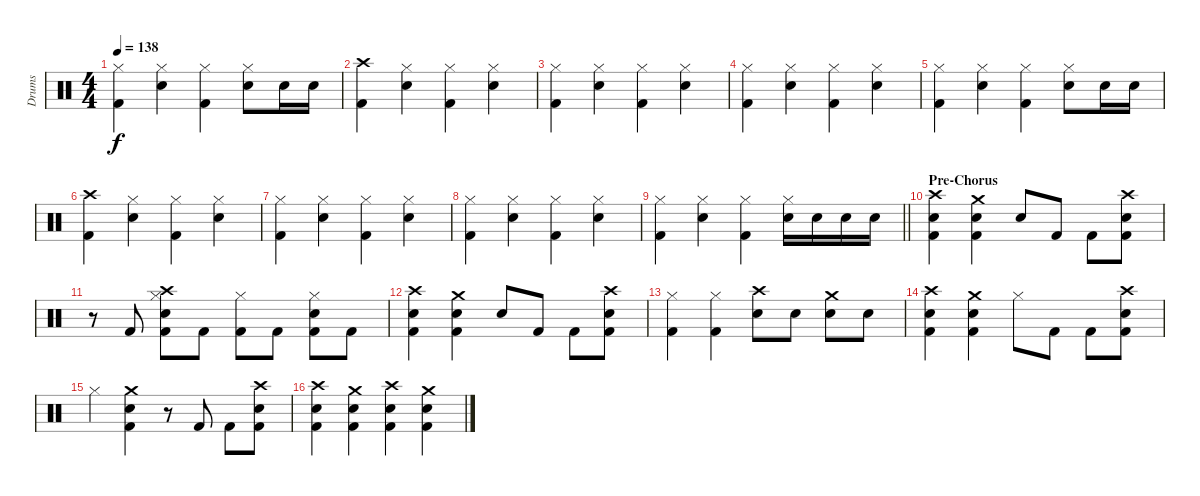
\track ("Drums" "Drums") {instrument percussion}
\staff {score}
\articulation defaults
\ts (4 4)
\tempo 138
\clef neutral
\ks c
("Hi-Hat (closed)" "Kick (hit) 2").4{dy f} ("Snare (hit) 2" "Hi-Hat (closed)").4 ("Hi-Hat (closed)" "Kick (hit) 2").4 ("Snare (hit) 2" "Hi-Hat (closed)").8 "Snare (hit) 2".16 "Snare (hit) 2".16 |
("Crash high (hit)" "Kick (hit) 2").4 ("Snare (hit) 2" "Hi-Hat (closed)").4 ("Hi-Hat (closed)" "Kick (hit) 2").4 ("Snare (hit) 2" "Hi-Hat (closed)").4 |
("Hi-Hat (closed)" "Kick (hit) 2").4 ("Snare (hit) 2" "Hi-Hat (closed)").4 ("Hi-Hat (closed)" "Kick (hit) 2").4 ("Snare (hit) 2" "Hi-Hat (closed)").4 |
("Hi-Hat (closed)" "Kick (hit) 2").4 ("Snare (hit) 2" "Hi-Hat (closed)").4 ("Hi-Hat (closed)" "Kick (hit) 2").4 ("Snare (hit) 2" "Hi-Hat (closed)").4 |
("Hi-Hat (closed)" "Kick (hit) 2").4 ("Snare (hit) 2" "Hi-Hat (closed)").4 ("Hi-Hat (closed)" "Kick (hit) 2").4 ("Snare (hit) 2" "Hi-Hat (closed)").8 "Snare (hit) 2".16 "Snare (hit) 2".16 |
("Crash high (hit)" "Kick (hit) 2").4 ("Snare (hit) 2" "Hi-Hat (closed)").4 ("Hi-Hat (closed)" "Kick (hit) 2").4 ("Snare (hit) 2" "Hi-Hat (closed)").4 |
("Hi-Hat (closed)" "Kick (hit) 2").4 ("Snare (hit) 2" "Hi-Hat (closed)").4 ("Hi-Hat (closed)" "Kick (hit) 2").4 ("Snare (hit) 2" "Hi-Hat (closed)").4 |
("Hi-Hat (closed)" "Kick (hit) 2").4 ("Snare (hit) 2" "Hi-Hat (closed)").4 ("Hi-Hat (closed)" "Kick (hit) 2").4 ("Snare (hit) 2" "Hi-Hat (closed)").4 |
\barLineRight lightlight
("Hi-Hat (closed)" "Kick (hit) 2").4 ("Snare (hit) 2" "Hi-Hat (closed)").4 ("Hi-Hat (closed)" "Kick (hit) 2").4 ("Snare (hit) 2" "Hi-Hat (closed)").16 "Snare (hit) 2".16 "Snare (hit) 2".16 "Snare (hit) 2".16 |
\section ("" "Pre-Chorus")
("Crash high (hit)" "Snare (hit) 2" "Kick (hit) 2").4 ("Crash medium (hit)" "Snare (hit) 2" "Kick (hit) 2").4 "Snare (hit) 2".8 "Kick (hit) 2".8 "Kick (hit) 2".8 ("Crash high (hit)" "Snare (hit) 2" "Kick (hit) 2").8 |
r.8 "Kick (hit) 2".8 ("Crash high (hit)" "Snare (hit) 2" "Hi-Hat (closed)" "Kick (hit) 2").8 "Kick (hit) 2".8 ("Hi-Hat (closed)" "Kick (hit) 2").8 "Kick (hit) 2".8 ("Snare (hit) 2" "Hi-Hat (closed)" "Kick (hit) 2").8 "Kick (hit) 2".8 |
("Crash high (hit)" "Snare (hit) 2" "Kick (hit) 2").4 ("Crash medium (hit)" "Snare (hit) 2" "Kick (hit) 2").4 "Snare (hit) 2".8 "Kick (hit) 2".8 "Kick (hit) 2".8 ("Crash high (hit)" "Snare (hit) 2" "Kick (hit) 2").8 |
("Hi-Hat (closed)" "Kick (hit) 2").4 ("Hi-Hat (closed)" "Kick (hit) 2").4 ("Crash high (hit)" "Snare (hit) 2").8 "Snare (hit) 2".8 ("Crash medium (hit)" "Snare (hit) 2").8 "Snare (hit) 2".8 |
("Crash high (hit)" "Snare (hit) 2" "Kick (hit) 2").4 ("Crash medium (hit)" "Snare (hit) 2" "Kick (hit) 2").4 "Hi-Hat (closed)".8 "Kick (hit) 2".8 "Kick (hit) 2".8 ("Crash high (hit)" "Snare (hit) 2" "Kick (hit) 2").8 |
"Hi-Hat (closed)".4 ("Crash medium (hit)" "Snare (hit) 2" "Kick (hit) 2").4 r.8 "Kick (hit) 2".8 "Kick (hit) 2".8 ("Crash high (hit)" "Snare (hit) 2" "Kick (hit) 2").8 |
("Crash high (hit)" "Snare (hit) 2" "Kick (hit) 2").4 ("Crash medium (hit)" "Snare (hit) 2" "Kick (hit) 2").4 ("Crash high (hit)" "Snare (hit) 2" "Kick (hit) 2").4 ("Crash medium (hit)" "Snare (hit) 2" "Kick (hit) 2").4
